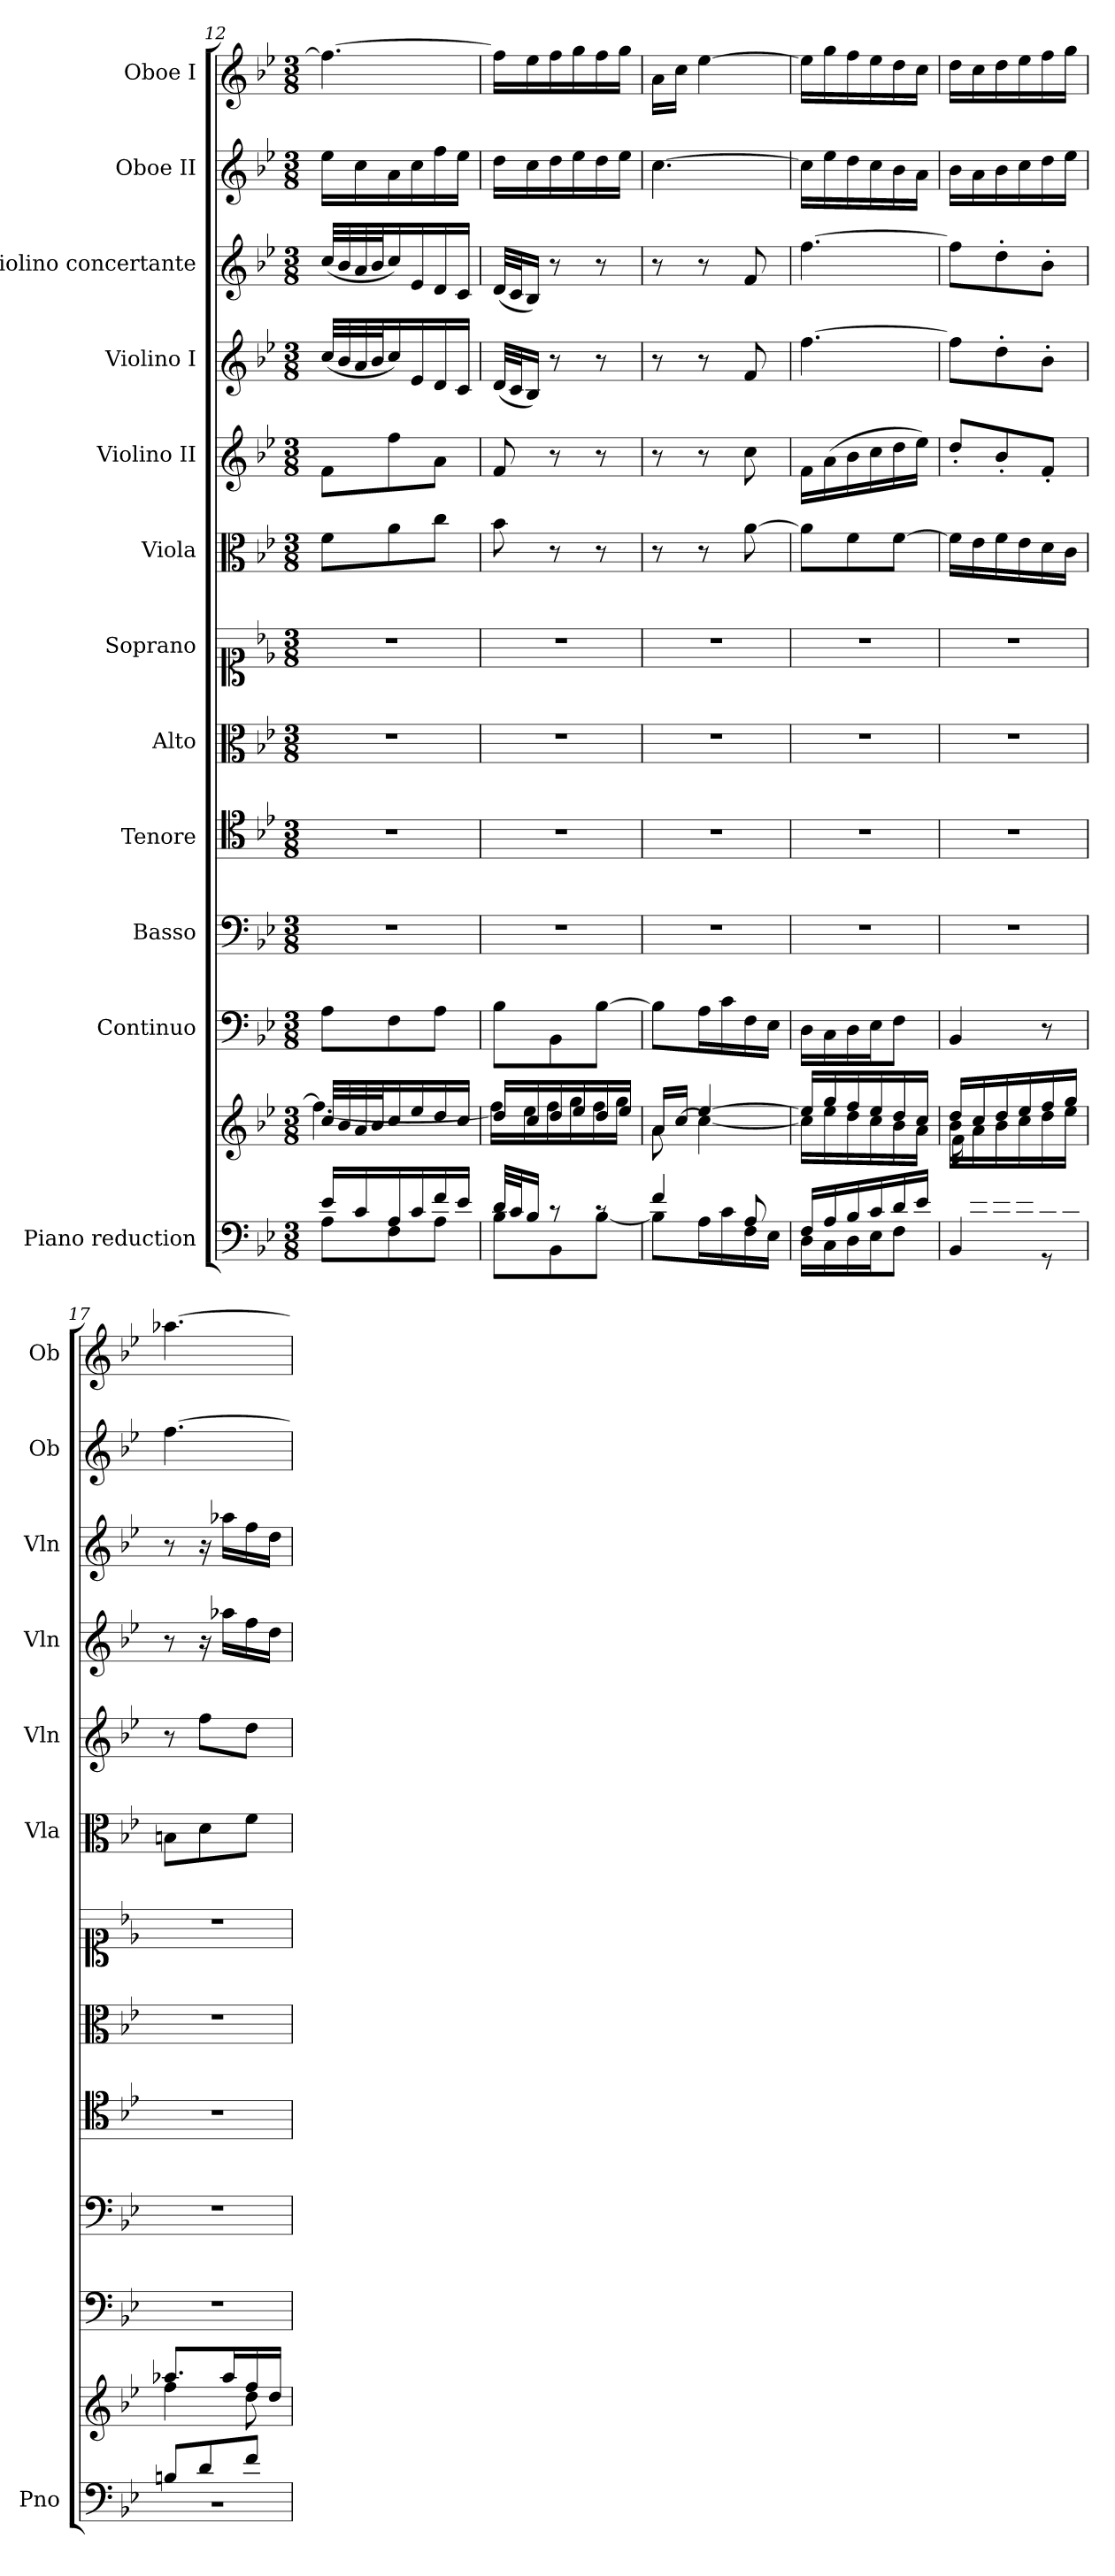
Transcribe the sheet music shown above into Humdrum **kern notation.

**kern	**kern	**kern	**kern	**kern	**kern	**kern	**kern	**kern	**kern	**kern	**kern	**kern
*part12	*part12	*part11	*part10	*part9	*part8	*part7	*part6	*part5	*part4	*part3	*part2	*part1
*staff13	*staff12	*staff11	*staff10	*staff9	*staff8	*staff7	*staff6	*staff5	*staff4	*staff3	*staff2	*staff1
*I"Piano reduction	*	*I"Continuo	*I"Basso	*I"Tenore	*I"Alto	*I"Soprano	*I"Viola	*I"Violino II	*I"Violino I	*I"Violino concertante	*I"Oboe II	*I"Oboe I
*I'Pno	*	*	*	*	*	*	*I'Vla	*I'Vln	*I'Vln	*I'Vln	*I'Ob	*I'Ob
*clefF4	*clefG2	*clefF4	*clefF4	*clefC4	*clefC3	*clefC1	*clefC3	*clefG2	*clefG2	*clefG2	*clefG2	*clefG2
*k[b-e-]	*k[b-e-]	*k[b-e-]	*k[b-e-]	*k[b-e-]	*k[b-e-]	*k[b-e-]	*k[b-e-]	*k[b-e-]	*k[b-e-]	*k[b-e-]	*k[b-e-]	*k[b-e-]
*M3/8	*M3/8	*M3/8	*M3/8	*M3/8	*M3/8	*M3/8	*M3/8	*M3/8	*M3/8	*M3/8	*M3/8	*M3/8
=12	=12	=12	=12	=12	=12	=12	=12	=12	=12	=12	=12	=12
*^	*^	*	*	*	*	*	*	*	*	*	*	*
16e-/LL	8A\L	32cc/LLL	4.ff\_	8A\L	4.r	4.r	4.r	4.r	8f\L	8f\L	(<32cc/LLL	(<32cc/LLL	16ee-\LL	4.ff\_
.	.	32b-/	.	.	.	.	.	.	.	.	32b-/	32b-/	.	.
16c/	.	32a/	.	.	.	.	.	.	.	.	32a/	32a/	16cc\	.
.	.	32b-/J	.	.	.	.	.	.	.	.	32b-/J	32b-/J	.	.
16A/	8F\	16cc/	.	8F\	.	.	.	.	8a\	8ff\	16cc/)	16cc/)	16a\	.
16c/	.	16ee-/	.	.	.	.	.	.	.	.	16e-/	16e-/	16cc\	.
16f/	8A\J	16dd/	.	8A\J	.	.	.	.	8cc\J	8a\J	16d/	16d/	16ff\	.
16e-/JJ	.	16cc/JJ	.	.	.	.	.	.	.	.	16c/JJ	16c/JJ	16ee-\JJ	.
=13	=13	=13	=13	=13	=13	=13	=13	=13	=13	=13	=13	=13	=13	=13
32d/LLL	8B-\L	16dd/LL	16ff\LL]	8B-\L	4.r	4.r	4.r	4.r	8b-\	8f/	(<32d/LLL	(<32d/LLL	16dd\LL	16ff\LL]
32c/J	.	.	.	.	.	.	.	.	.	.	32c/J	32c/J	.	.
16B-/JJ	.	16cc/	16ee-\	.	.	.	.	.	.	.	16B-/JJ)	16B-/JJ)	16cc\	16ee-\
8rc	8BB-\	16dd/	16ff\	8BB-\	.	.	.	.	8r	8r	8r	8r	16dd\	16ff\
.	.	16ee-/	16gg\	.	.	.	.	.	.	.	.	.	16ee-\	16gg\
8rc	[8B-\J	16dd/	16ff\	[8B-\J	.	.	.	.	8r	8r	8r	8r	16dd\	16ff\
.	.	16ee-/JJ	16gg\JJ	.	.	.	.	.	.	.	.	.	16ee-\JJ	16gg\JJ
=14	=14	=14	=14	=14	=14	=14	=14	=14	=14	=14	=14	=14	=14	=14
4f/	8B-\L]	16a/LL	8a\	8B-\L]	4.r	4.r	4.r	4.r	8r	8r	8r	8r	[4.cc\	16a\LL
.	.	[16cc/JJ	.	.	.	.	.	.	.	.	.	.	.	16cc\JJ
.	16A\L	[4ee-/	4cc\_	16A\L	.	.	.	.	8r	8r	8r	8r	.	[4ee-\
.	16c\	.	.	16c\	.	.	.	.	.	.	.	.	.	.
8A/	16F\	.	.	16F\	.	.	.	.	[8a\	8cc\	8f/	8f/	.	.
.	16E-\JJ	.	.	16E-\JJ	.	.	.	.	.	.	.	.	.	.
!!LO:PB:g=z
=15	=15	=15	=15	=15	=15	=15	=15	=15	=15	=15	=15	=15	=15	=15
16F/LL	16D\LL	16ee-/LL]	16cc\LL]	16D\LL	4.r	4.r	4.r	4.r	8a\L]	16f\LL	[4.ff\	[4.ff\	16cc\LL]	16ee-\LL]
16A/	16C\	16gg/	16ee-\	16C\	.	.	.	.	.	(>16a\	.	.	16ee-\	16gg\
16B-/	16D\	16ff/	16dd\	16D\	.	.	.	.	8f\	16b-\	.	.	16dd\	16ff\
16c/	16E-\J	16ee-/	16cc\	16E-\J	.	.	.	.	.	16cc\	.	.	16cc\	16ee-\
16d/	8F\J	16dd/	16b-\	8F\J	.	.	.	.	[8f\J	16dd\	.	.	16b-\	16dd\
16e-/JJ	.	16cc/JJ	16a\JJ	.	.	.	.	.	.	16ee-\JJ)	.	.	16a\JJ	16cc\JJ
=16	=16	=16	=16	=16	=16	=16	=16	=16	=16	=16	=16	=16	=16	=16
*	*	*	*^	*	*	*	*	*	*	*	*	*	*	*
16ryy	4BB-/	16dd/LL	16b-\LL	16f\LL	4BB-/	4.r	4.r	4.r	4.r	16f\LL]	8dd'/L	8ff\L]	8ff\L]	16b-\LL	16dd\LL
16e-/	.	16cc/	16a\	4ryy	.	.	.	.	.	16e-\	.	.	.	16a\	16cc\
16f/	.	16dd/	16b-\	.	.	.	.	.	.	16f\	8b-'/	8dd'\	8dd'\	16b-\	16dd\
16e-/	.	16ee-/	16cc\	.	.	.	.	.	.	16e-\	.	.	.	16cc\	16ee-\
16d/	8r	16ff/	16dd\	.	8r	.	.	.	.	16d\	8f'/J	8b-'\J	8b-'\J	16dd\	16ff\
16c/JJ	.	16gg/JJ	16ee-\JJ	16ryy	.	.	.	.	.	16c\JJ	.	.	.	16ee-\JJ	16gg\JJ
*	*	*	*v	*v	*	*	*	*	*	*	*	*	*	*	*
=17	=17	=17	=17	=17	=17	=17	=17	=17	=17	=17	=17	=17	=17	=17
8Bn/L	4.r	8.aa-X/L	4ff\	4.r	4.r	4.r	4.r	4.r	8Bn\L	8r	8r	8r	[4.ff\	[4.aa-X\
8d/	.	.	.	.	.	.	.	.	8d\	8ff\L	16r	16r	.	.
.	.	16aa-/L	.	.	.	.	.	.	.	.	16aa-X\LL	16aa-X\LL	.	.
8f/J	.	16ff/	8dd\	.	.	.	.	.	8f\J	8dd\J	16ff\	16ff\	.	.
.	.	16dd/JJ	.	.	.	.	.	.	.	.	16dd\JJ	16dd\JJ	.	.
*v	*v	*	*	*	*	*	*	*	*	*	*	*	*	*
*	*v	*v	*	*	*	*	*	*	*	*	*	*	*
=	=	=	=	=	=	=	=	=	=	=	=	=
*-	*-	*-	*-	*-	*-	*-	*-	*-	*-	*-	*-	*-
